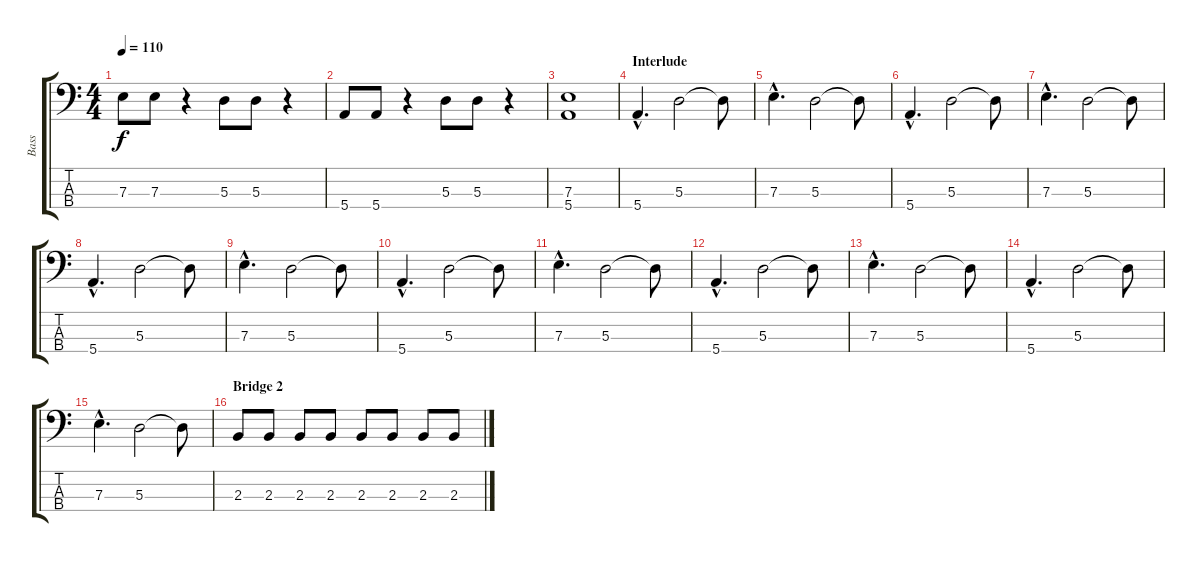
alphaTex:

\track ("Bass" "Bass") {instrument electricbasspick}
\staff {score tabs}
\tuning (G2 D2 A1 E1) {hide}
\ts (4 4)
\tempo 110
\clef f4
\ks c
7.3.8{dy f} 7.3.8 r.4 5.3.8 5.3.8 r.4 |
5.4.8 5.4.8 r.4 5.3.8 5.3.8 r.4 |
(7.3 5.4).1 |
\section ("" "Interlude")
5.4{hac}.4{d} 5.3.2 5.3{t}.8 |
7.3{hac}.4{d} 5.3.2 5.3{t}.8 |
5.4{hac}.4{d} 5.3.2 5.3{t}.8 |
7.3{hac}.4{d} 5.3.2 5.3{t}.8 |
5.4{hac}.4{d} 5.3.2 5.3{t}.8 |
7.3{hac}.4{d} 5.3.2 5.3{t}.8 |
5.4{hac}.4{d} 5.3.2 5.3{t}.8 |
7.3{hac}.4{d} 5.3.2 5.3{t}.8 |
5.4{hac}.4{d} 5.3.2 5.3{t}.8 |
7.3{hac}.4{d} 5.3.2 5.3{t}.8 |
5.4{hac}.4{d} 5.3.2 5.3{t}.8 |
7.3{hac}.4{d} 5.3.2 5.3{t}.8 |
\section ("" "Bridge 2")
2.3.8{volume 8} 2.3.8 2.3.8{volume 9} 2.3.8 2.3.8{volume 10} 2.3.8 2.3.8{volume 11} 2.3.8
